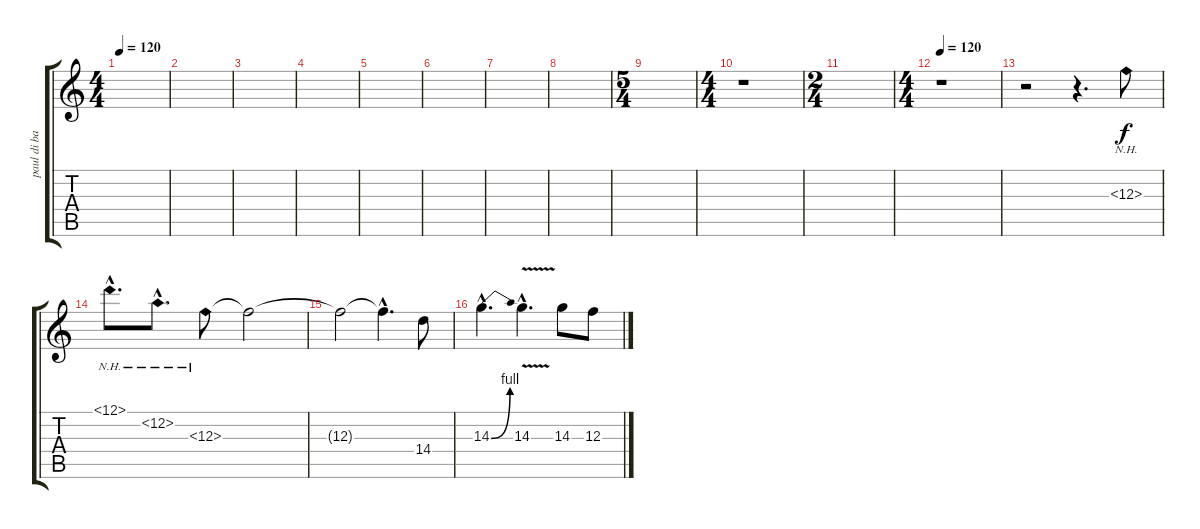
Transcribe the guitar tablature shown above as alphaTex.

\track ("paul di bartolo" "paul di ba") {instrument distortionguitar}
\staff {score tabs}
\tuning (D4 A3 F3 C3 G2 D2) {hide}
\ts (4 4)
\tempo 120
\tempo 152
\tempo 120
\clef g2
\ks c
|
|
|
|
|
|
|
|
\ts (5 4)
|
\ts (4 4)
r.1 |
\ts (2 4)
|
\ts (4 4)
\tempo 120
r.1 |
r.2 r.4{d} 12.3{nh}.8 |
12.1{nh hac}.8{d} 12.2{nh hac}.8{d} 12.3{nh}.8 12.3{t}.2 |
12.3{t}.2 12.3{hac t}.4{d} 14.4.8 |
14.3{be (bend 0 0 60 4) hac}.4{d} 14.3{v hac}.4{d} 14.3.8 12.3.8
